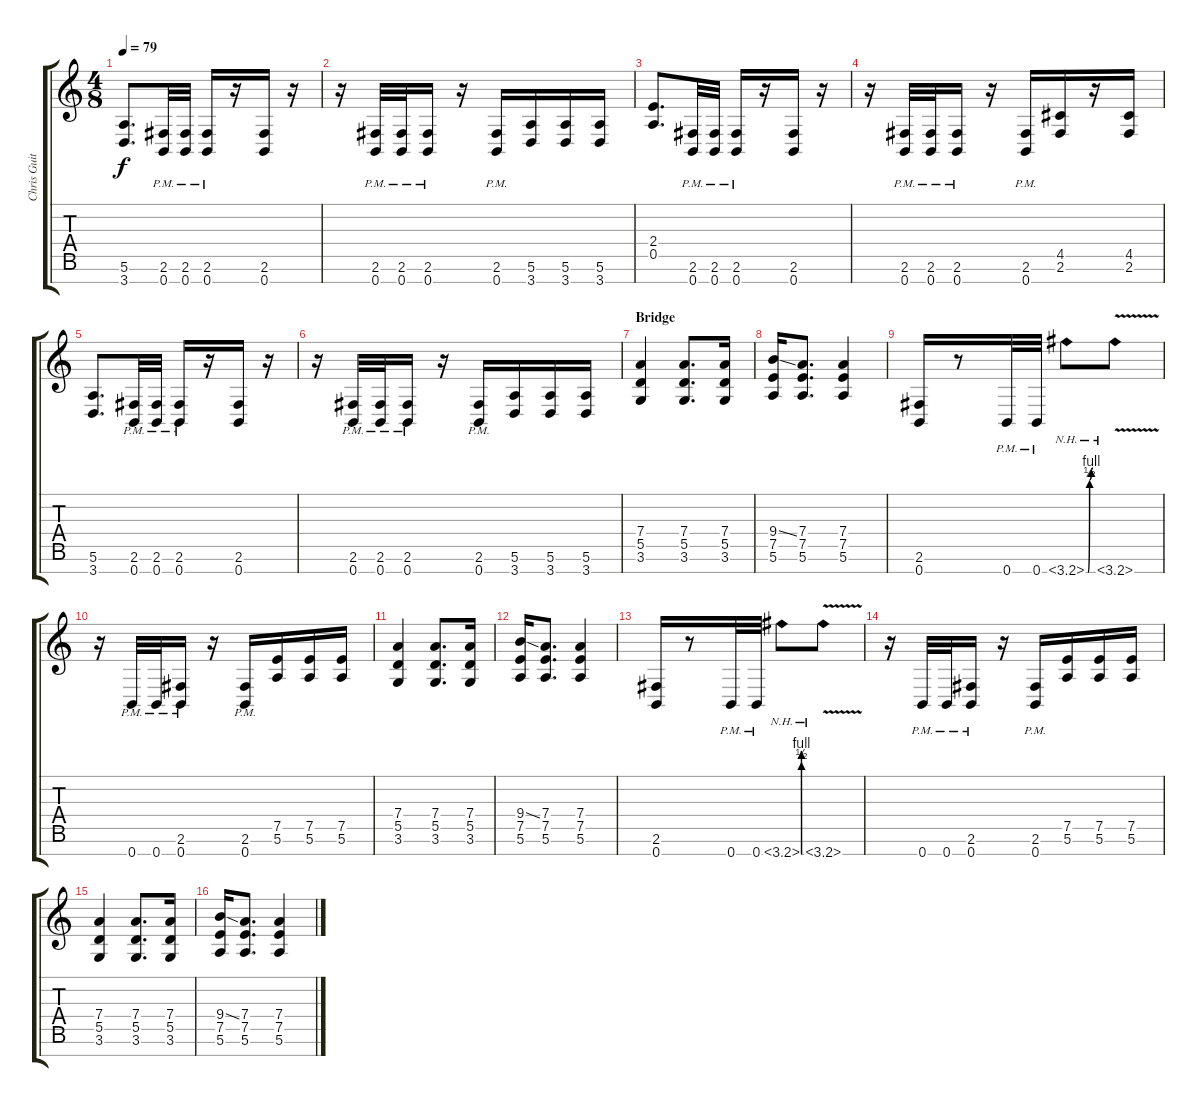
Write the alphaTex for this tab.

\track ("Chris Guitar" "Chris Guit") {instrument overdrivenguitar}
\staff {score tabs}
\tuning (E4 B3 G3 D3 A2 E2 B1) {hide}
\ts (4 8)
\tempo 79
\clef g2
\ks c
(5.6 3.7).8{d dy f} (2.6{pm} 0.7{pm}).32 (2.6{pm} 0.7{pm}).32 (2.6{pm} 0.7{pm}).16 r.16 (2.6 0.7).16 r.16 |
r.16 (2.6{pm} 0.7{pm}).32 (2.6{pm} 0.7{pm}).32 (2.6{pm} 0.7{pm}).16 r.16 (2.6{pm} 0.7{pm}).16 (5.6 3.7).16 (5.6 3.7).16 (5.6 3.7).16 |
(2.4 0.5).8{d} (2.6{pm} 0.7{pm}).32 (2.6{pm} 0.7{pm}).32 (2.6{pm} 0.7{pm}).16 r.16 (2.6 0.7).16 r.16 |
r.16 (2.6{pm} 0.7{pm}).32 (2.6{pm} 0.7{pm}).32 (2.6{pm} 0.7{pm}).16 r.16 (2.6{pm} 0.7{pm}).16 (4.5 2.6).16 r.16 (4.5 2.6).16 |
(5.6 3.7).8{d} (2.6{pm} 0.7{pm}).32 (2.6{pm} 0.7{pm}).32 (2.6{pm} 0.7{pm}).16 r.16 (2.6 0.7).16 r.16 |
r.16 (2.6{pm} 0.7{pm}).32 (2.6{pm} 0.7{pm}).32 (2.6{pm} 0.7{pm}).16 r.16 (2.6{pm} 0.7{pm}).16 (5.6 3.7).16 (5.6 3.7).16 (5.6 3.7).16 |
\section ("" "Bridge")
(7.4 5.5 3.6).4 (7.4 5.5 3.6).8{d} (7.4 5.5 3.6).16 |
(9.4{ss} 7.5 5.6).16 (7.4 7.5 5.6).8{d} (7.4 7.5 5.6).4 |
(2.6 0.7).16 r.8 0.7{pm}.32 0.7{pm}.32 3.7{be (custom 0 0 15 0 30 2 45 4 60 4) nh}.8 3.7{nh v}.8 |
r.16 0.7{pm}.32 0.7{pm}.32 (2.6{pm} 0.7{pm}).16 r.16 (2.6{pm} 0.7{pm}).16 (7.5 5.6).16 (7.5 5.6).16 (7.5 5.6).16 |
(7.4 5.5 3.6).4 (7.4 5.5 3.6).8{d} (7.4 5.5 3.6).16 |
(9.4{ss} 7.5 5.6).16 (7.4 7.5 5.6).8{d} (7.4 7.5 5.6).4 |
(2.6 0.7).16 r.8 0.7{pm}.32 0.7{pm}.32 3.7{be (custom 0 0 15 0 30 2 45 4 60 4) nh}.8 3.7{nh v}.8 |
r.16 0.7{pm}.32 0.7{pm}.32 (2.6{pm} 0.7{pm}).16 r.16 (2.6{pm} 0.7{pm}).16 (7.5 5.6).16 (7.5 5.6).16 (7.5 5.6).16 |
(7.4 5.5 3.6).4 (7.4 5.5 3.6).8{d} (7.4 5.5 3.6).16 |
(9.4{ss} 7.5 5.6).16 (7.4 7.5 5.6).8{d} (7.4 7.5 5.6).4
